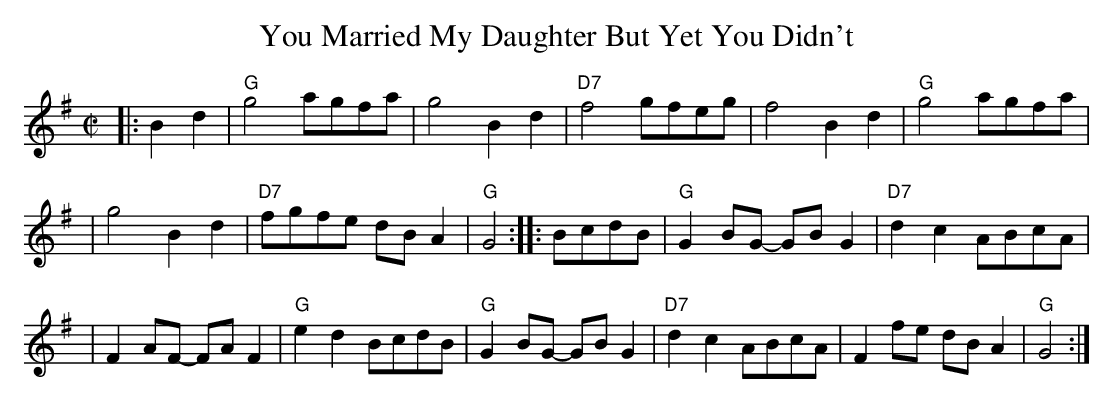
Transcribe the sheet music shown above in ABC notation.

X:1
T: You Married My Daughter But Yet You Didn't
M: C|
L: 1/8
K: G
|: B2d2 | "G"g4 agfa | g4 B2d2 | "D7"f4 gfeg | f4 B2d2 | "G"g4 agfa |
| g4 B2d2 | "D7"fgfe dBA2 | "G"G4 :: BcdB | "G"G2BG- GBG2 | "D7"d2c2 ABcA |
| F2AF- FAF2 | "G"e2d2 BcdB | "G"G2BG- GBG2 | "D7"d2c2 ABcA | F2fe dBA2 | "G"G4 :|
